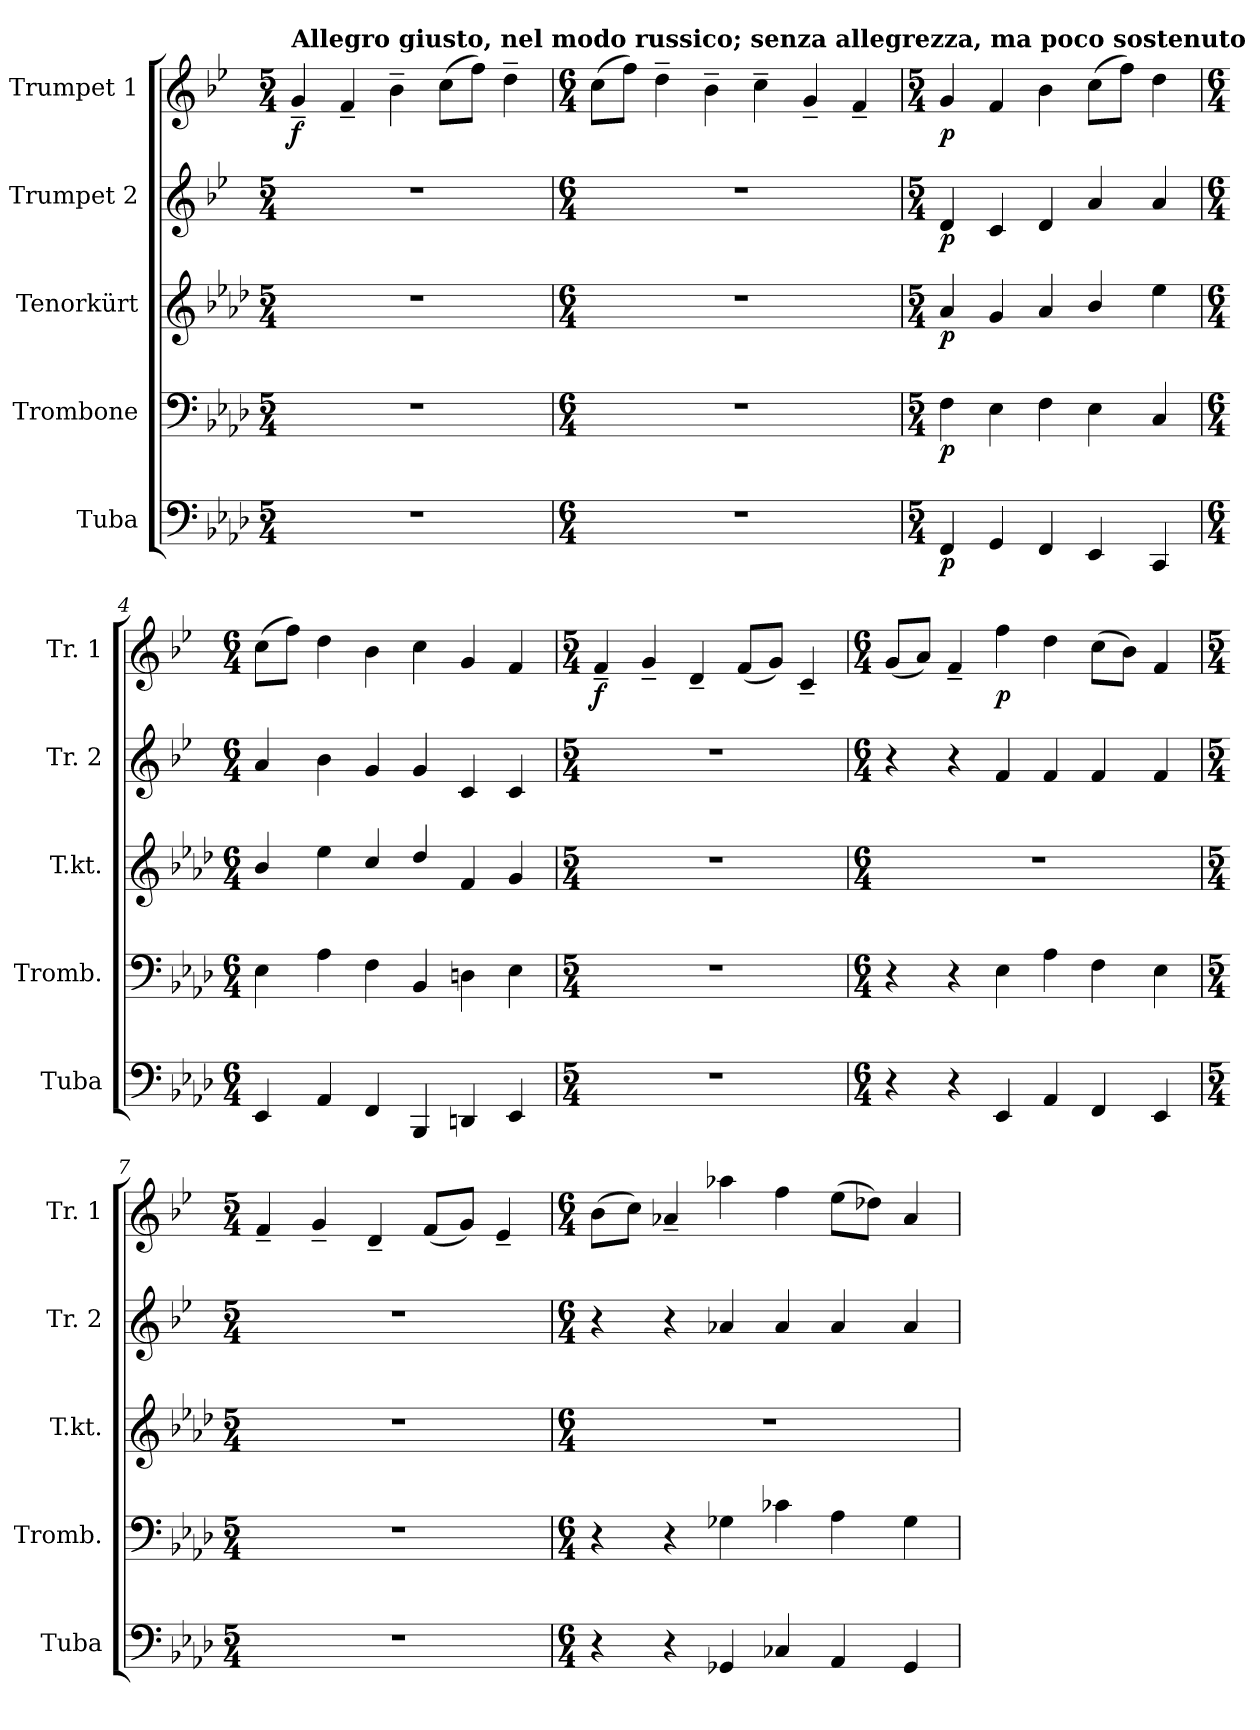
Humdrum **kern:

**kern	**dynam	**kern	**dynam	**kern	**dynam	**kern	**dynam	**kern	**dynam
*part5	*part5	*part4	*part4	*part3	*part3	*part2	*part2	*part1	*part1
*staff5	*staff5	*staff4	*staff4	*staff3	*staff3	*staff2	*staff2	*staff1	*staff1
*I"Tuba	*	*I"Trombone	*	*I"Tenorkürt	*	*I"Trumpet  2	*	*I"Trumpet 1	*
*I'Tuba	*	*I'Tromb.	*	*I'T.kt.	*	*I'Tr. 2	*	*I'Tr. 1	*
*clefF4	*	*clefF4	*	*clefG2	*	*clefG2	*	*clefG2	*
*	*	*	*	*ITrd8c14	*	*ITrd1c2	*	*ITrd1c2	*
*k[b-e-a-d-]	*	*k[b-e-a-d-]	*	*k[b-e-a-d-]	*	*k[b-e-a-d-]	*	*k[b-e-a-d-]	*
*M5/4	*	*M5/4	*	*M5/4	*	*M5/4	*	*M5/4	*
=1	=1	=1	=1	=1	=1	=1	=1	=1	=1
!	!	!	!	!	!	!	!	!LO:TX:a:B:t=Allegro giusto, nel modo russico; senza allegrezza, ma poco sostenuto	!
!	!	!	!	!	!	!	!	!	!LO:DY:b
4%5r	.	4%5r	.	4%5r	.	4%5r	.	4f~/	f
.	.	.	.	.	.	.	.	4e-~/	.
.	.	.	.	.	.	.	.	4a-~\	.
.	.	.	.	.	.	.	.	(>8b-\L	.
.	.	.	.	.	.	.	.	8ee-\J)	.
.	.	.	.	.	.	.	.	4cc~\	.
=2	=2	=2	=2	=2	=2	=2	=2	=2	=2
*M6/4	*	*M6/4	*	*M6/4	*	*M6/4	*	*M6/4	*
1.r	.	1.r	.	1.r	.	1.r	.	(>8b-\L	.
.	.	.	.	.	.	.	.	8ee-\J)	.
.	.	.	.	.	.	.	.	4cc~\	.
.	.	.	.	.	.	.	.	4a-~\	.
.	.	.	.	.	.	.	.	4b-~\	.
.	.	.	.	.	.	.	.	4f~/	.
.	.	.	.	.	.	.	.	4e-~/	.
=3	=3	=3	=3	=3	=3	=3	=3	=3	=3
*M5/4	*	*M5/4	*	*M5/4	*	*M5/4	*	*M5/4	*
!	!LO:DY:b	!	!LO:DY:b	!	!LO:DY:b	!	!LO:DY:b	!	!LO:DY:b
4FF/	p	4F\	p	4A-/	p	4c/	p	4f/	p
4GG/	.	4E-\	.	4G/	.	4B-/	.	4e-/	.
4FF/	.	4F\	.	4A-/	.	4c/	.	4a-\	.
4EE-/	.	4E-\	.	4B-/	.	4g/	.	(>8b-\L	.
.	.	.	.	.	.	.	.	8ee-\J)	.
4CC/	.	4C/	.	4e-\	.	4g/	.	4cc\	.
=4	=4	=4	=4	=4	=4	=4	=4	=4	=4
*M6/4	*	*M6/4	*	*M6/4	*	*M6/4	*	*M6/4	*
4EE-/	.	4E-\	.	4B-/	.	4g/	.	(>8b-\L	.
.	.	.	.	.	.	.	.	8ee-\J)	.
4AA-/	.	4A-\	.	4e-\	.	4a-\	.	4cc\	.
4FF/	.	4F\	.	4c/	.	4f/	.	4a-\	.
4BBB-/	.	4BB-/	.	4d-/	.	4f/	.	4b-\	.
4DDn/	.	4Dn\	.	4F/	.	4B-/	.	4f/	.
4EE-/	.	4E-\	.	4G/	.	4B-/	.	4e-/	.
=5	=5	=5	=5	=5	=5	=5	=5	=5	=5
*M5/4	*	*M5/4	*	*M5/4	*	*M5/4	*	*M5/4	*
!	!	!	!	!	!	!	!	!	!LO:DY:b
4%5r	.	4%5r	.	4%5r	.	4%5r	.	4e-~/	f
.	.	.	.	.	.	.	.	4f~/	.
.	.	.	.	.	.	.	.	4c~/	.
.	.	.	.	.	.	.	.	(8e-/L	.
.	.	.	.	.	.	.	.	8f/J)	.
.	.	.	.	.	.	.	.	4B-~/	.
=6	=6	=6	=6	=6	=6	=6	=6	=6	=6
*M6/4	*	*M6/4	*	*M6/4	*	*M6/4	*	*M6/4	*
4r	.	4r	.	1.r	.	4r	.	(8f/L	.
.	.	.	.	.	.	.	.	8g/J)	.
4r	.	4r	.	.	.	4r	.	4e-~/	.
!	!	!	!	!	!	!	!	!	!LO:DY:b
4EE-/	.	4E-\	.	.	.	4e-/	.	4ee-\	p
4AA-/	.	4A-\	.	.	.	4e-/	.	4cc\	.
4FF/	.	4F\	.	.	.	4e-/	.	(>8b-\L	.
.	.	.	.	.	.	.	.	8a-\J)	.
4EE-/	.	4E-\	.	.	.	4e-/	.	4e-/	.
=7	=7	=7	=7	=7	=7	=7	=7	=7	=7
*M5/4	*	*M5/4	*	*M5/4	*	*M5/4	*	*M5/4	*
4%5r	.	4%5r	.	4%5r	.	4%5r	.	4e-~/	.
.	.	.	.	.	.	.	.	4f~/	.
.	.	.	.	.	.	.	.	4c~/	.
.	.	.	.	.	.	.	.	(8e-/L	.
.	.	.	.	.	.	.	.	8f/J)	.
.	.	.	.	.	.	.	.	4d-~/	.
=8	=8	=8	=8	=8	=8	=8	=8	=8	=8
*M6/4	*	*M6/4	*	*M6/4	*	*M6/4	*	*M6/4	*
!	!LO:DY:b	!	!LO:DY:b	!	!LO:DY:b	!	!LO:DY:b	!	!LO:DY:b
4r	other-dynamics	4r	other-dynamics	1.r	other-dynamics	4r	other-dynamics	(>8a-\L	other-dynamics
.	.	.	.	.	.	.	.	8b-\J)	.
4r	.	4r	.	.	.	4r	.	4g-X~/	.
4GG-X/	.	4G-X\	.	.	.	4g-X/	.	4gg-X\	.
4C-X/	.	4c-X\	.	.	.	4g-/	.	4ee-\	.
4AA-/	.	4A-\	.	.	.	4g-/	.	(>8dd-\L	.
.	.	.	.	.	.	.	.	8cc-X\J)	.
4GG-/	.	4G-\	.	.	.	4g-/	.	4g-/	.
=	=	=	=	=	=	=	=	=	=
*-	*-	*-	*-	*-	*-	*-	*-	*-	*-
